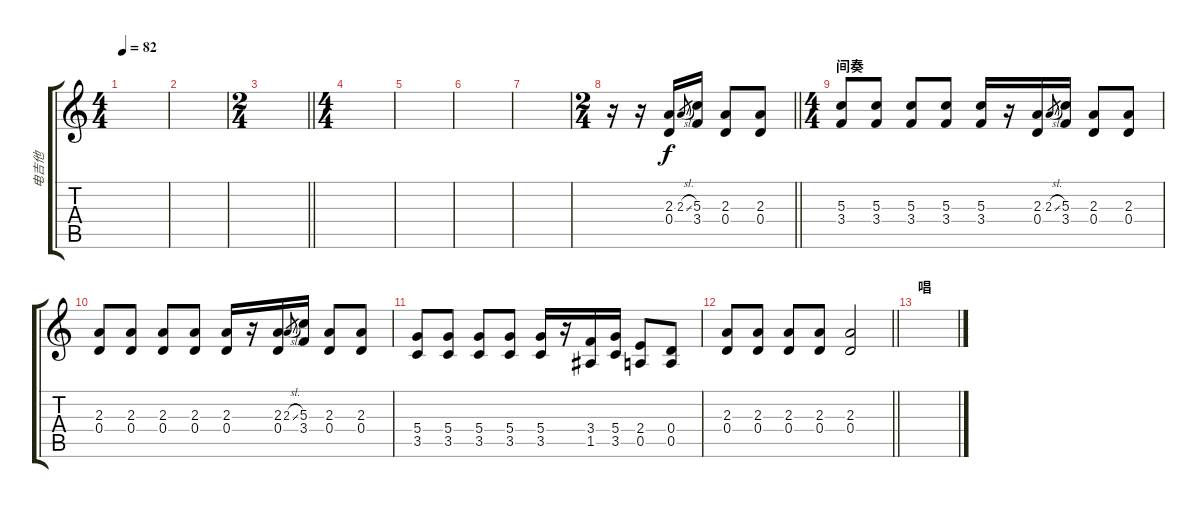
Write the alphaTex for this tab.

\track ("电吉他" "电吉他") {instrument overdrivenguitar}
\staff {score tabs}
\tuning (E4 B3 G3 D3 A2 E2) {hide}
\ts (4 4)
\tempo 82
\clef g2
\ks c
|
|
\ts (2 4)
\barLineRight lightlight
|
\ts (4 4)
\section ("" "")
|
|
|
|
\ts (2 4)
\barLineRight lightlight
r.16 r.16 (2.3 0.4).16 2.3{sl}.8{gr} (5.3 3.4).16 (2.3 0.4).8 (2.3 0.4).8 |
\ts (4 4)
\section ("" "间奏")
(5.3 3.4).8 (5.3 3.4).8 (5.3 3.4).8 (5.3 3.4).8 (5.3 3.4).16 r.16 (2.3 0.4).16 2.3{sl}.8{gr} (5.3 3.4).16 (2.3 0.4).8 (2.3 0.4).8 |
(2.3 0.4).8 (2.3 0.4).8 (2.3 0.4).8 (2.3 0.4).8 (2.3 0.4).16 r.16 (2.3 0.4).16 2.3{sl}.8{gr} (5.3 3.4).16 (2.3 0.4).8 (2.3 0.4).8 |
(5.4 3.5).8 (5.4 3.5).8 (5.4 3.5).8 (5.4 3.5).8 (5.4 3.5).16 r.16 (3.4 1.5).16 (5.4 3.5).16 (2.4 0.5).8 (0.4 0.5).8 |
\barLineRight lightlight
(2.3 0.4).8 (2.3 0.4).8 (2.3 0.4).8 (2.3 0.4).8 (2.3 0.4).2 |
\section ("" "唱")
